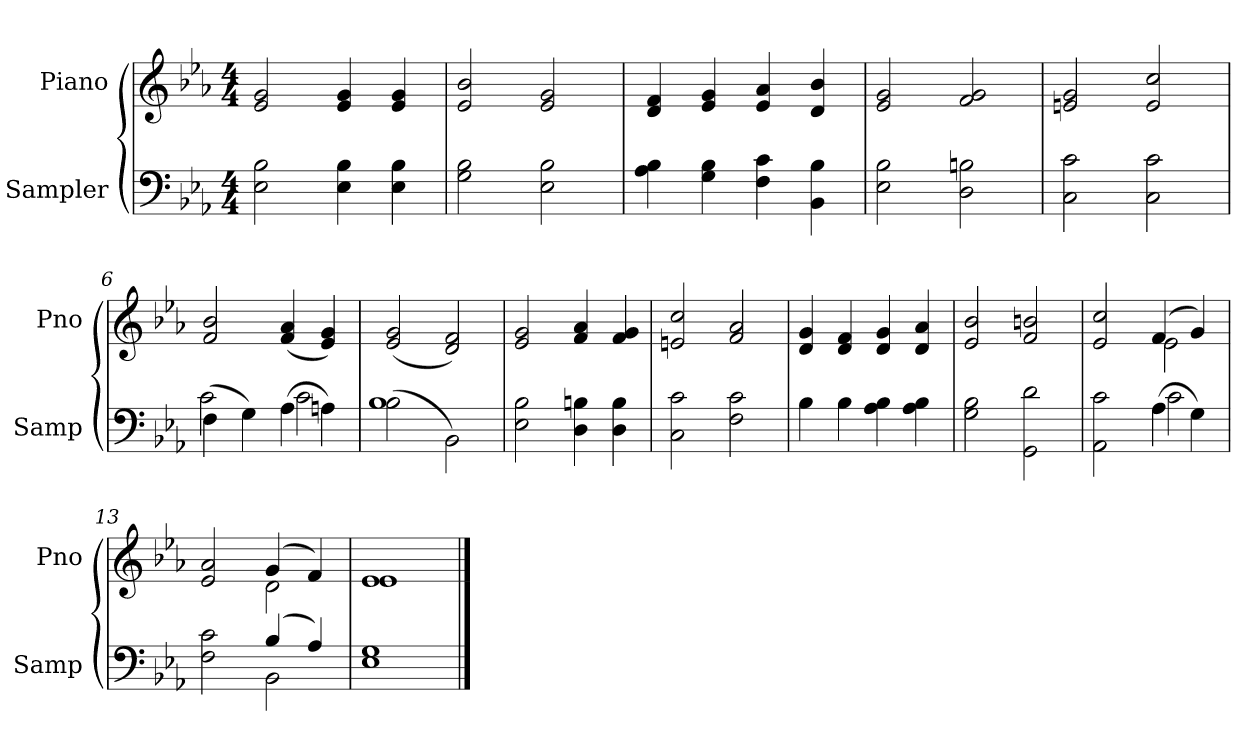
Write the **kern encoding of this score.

**kern	**kern
*part2	*part1
*staff2	*staff1
*I"Sampler	*I"Piano
*I'Samp	*I'Pno
*clefF4	*clefG2
*k[b-e-a-]	*k[b-e-a-]
*E-:	*E-:
*M4/4	*M4/4
=1	=1
2E- 2B-	2e- 2g
4E- 4B-	4e- 4g
4E- 4B-	4e- 4g
=2	=2
2G 2B-	2e- 2b-
2E- 2B-	2e- 2g
=3	=3
4A- 4B-	4d 4f
4G 4B-	4e- 4g
4F 4c	4e- 4a-
4BB- 4B-	4d 4b-
=4	=4
2E- 2B-	2e- 2g
2D 2Bn	2f 2g
=5	=5
2C 2c	2en 2g
2C 2c	2e 2cc
=6	=6
*^	*
(4F\	2c	2f 2b-
4G\)	.	.
(4A-\	2c	(4f 4a-
4An\)	.	4e- 4g)
=7	=7	=7
(2B-\	1B-	(2e- 2g
2BB-\)	.	2d 2f)
*v	*v	*
=8	=8
2E- 2B-	2e- 2g
4D 4Bn	4f 4a-
4D 4B	4f 4g
=9	=9
2C 2c	2en 2cc
2F 2c	2f 2a-
=10	=10
4B-	4d 4g
4B-	4d 4f
4A- 4B-	4d 4g
4A- 4B-	4d 4a-
=11	=11
2G 2B-	2e- 2b-
2GG 2d	2f 2bn
=12	=12
*^	*^
2AA- 2c	2ryy	2e- 2cc	2ryy
(4A-\	2c	(4f/	2e-
4G\)	.	4g/)	.
=13	=13	=13	=13
2F 2c	2ryy	2e- 2a-	2ryy
(4B-/	2BB-	(4g/	2d
4A-/)	.	4f/)	.
*v	*v	*	*
=14	=14	=14
1E- 1G	1e-/	1e-
*	*v	*v
==	==
*-	*-
